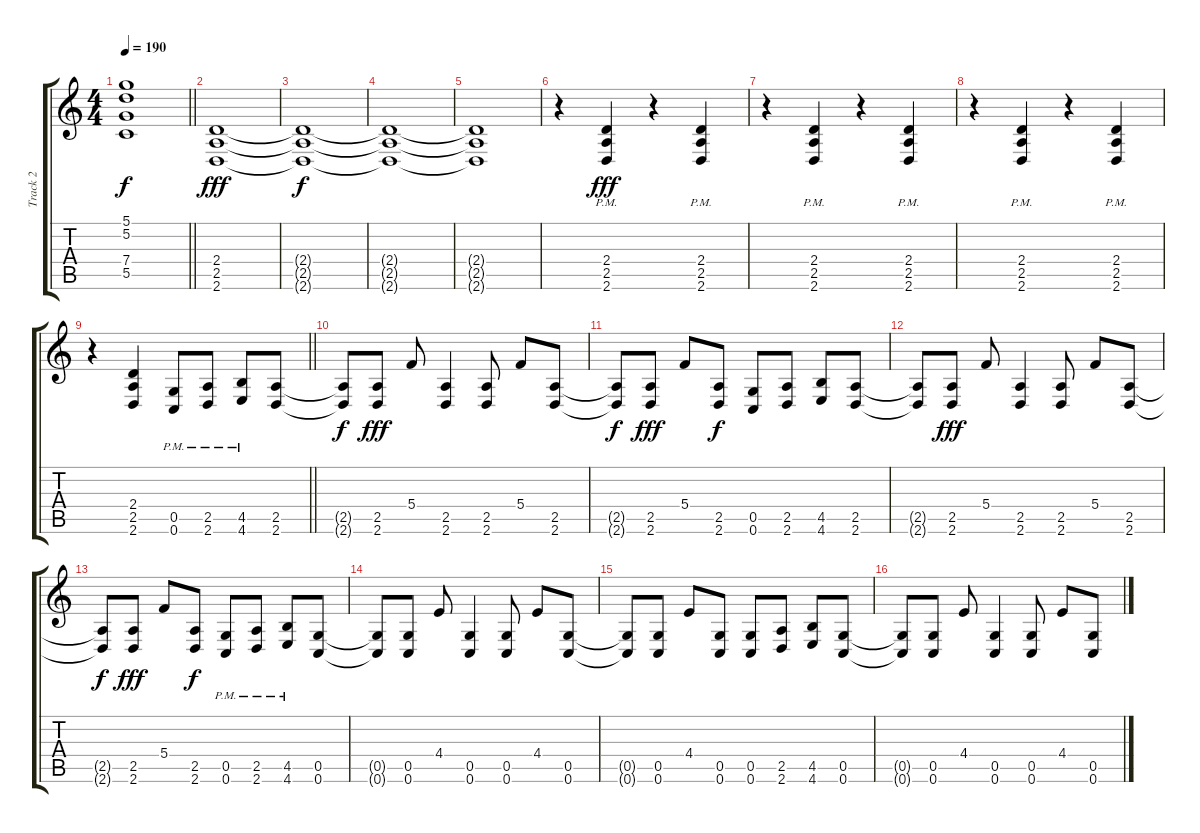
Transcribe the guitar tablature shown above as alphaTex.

\track ("Track 2" "Track 2") {instrument distortionguitar}
\staff {score tabs}
\tuning (D4 A3 F3 C3 G2 C2) {hide}
\ts (4 4)
\tempo 190
\clef g2
\barLineRight lightlight
\ks c
(5.1{t} 5.2{t} 7.4{t} 5.5{t}).1{dy f} |
(2.4 2.5 2.6).1{dy fff} |
(2.4{t} 2.5{t} 2.6{t}).1{dy f} |
(2.4{t} 2.5{t} 2.6{t}).1 |
(2.4{t} 2.5{t} 2.6{t}).1 |
r.4 (2.4{pm} 2.5{pm} 2.6{pm}).4{dy fff} r.4 (2.4{pm} 2.5{pm} 2.6{pm}).4 |
r.4 (2.4{pm} 2.5{pm} 2.6{pm}).4 r.4 (2.4{pm} 2.5{pm} 2.6{pm}).4 |
r.4 (2.4{pm} 2.5{pm} 2.6{pm}).4 r.4 (2.4{pm} 2.5{pm} 2.6{pm}).4 |
\barLineRight lightlight
r.4 (2.4 2.5 2.6).4 (0.5{pm} 0.6{pm}).8 (2.5{pm} 2.6{pm}).8 (4.5{pm} 4.6{pm}).8 (2.5 2.6).8 |
(2.5{t} 2.6{t}).8{dy f} (2.5 2.6).8{dy fff} 5.4.8 (2.5 2.6).4 (2.5 2.6).8 5.4.8 (2.5 2.6).8 |
(2.5{t} 2.6{t}).8{dy f} (2.5 2.6).8{dy fff} 5.4.8 (2.5 2.6).8{dy f} (0.5 0.6).8 (2.5 2.6).8 (4.5 4.6).8 (2.5 2.6).8 |
(2.5{t} 2.6{t}).8 (2.5 2.6).8{dy fff} 5.4.8 (2.5 2.6).4 (2.5 2.6).8 5.4.8 (2.5 2.6).8 |
(2.5{t} 2.6{t}).8{dy f} (2.5 2.6).8{dy fff} 5.4.8 (2.5 2.6).8{dy f} (0.5{pm} 0.6{pm}).8 (2.5{pm} 2.6{pm}).8 (4.5{pm} 4.6{pm}).8 (0.5 0.6).8 |
(0.5{t} 0.6{t}).8 (0.5 0.6).8 4.4.8 (0.5 0.6).4 (0.5 0.6).8 4.4.8 (0.5 0.6).8 |
(0.5{t} 0.6{t}).8 (0.5 0.6).8 4.4.8 (0.5 0.6).8 (0.5 0.6).8 (2.5 2.6).8 (4.5 4.6).8 (0.5 0.6).8 |
(0.5{t} 0.6{t}).8 (0.5 0.6).8 4.4.8 (0.5 0.6).4 (0.5 0.6).8 4.4.8 (0.5 0.6).8
